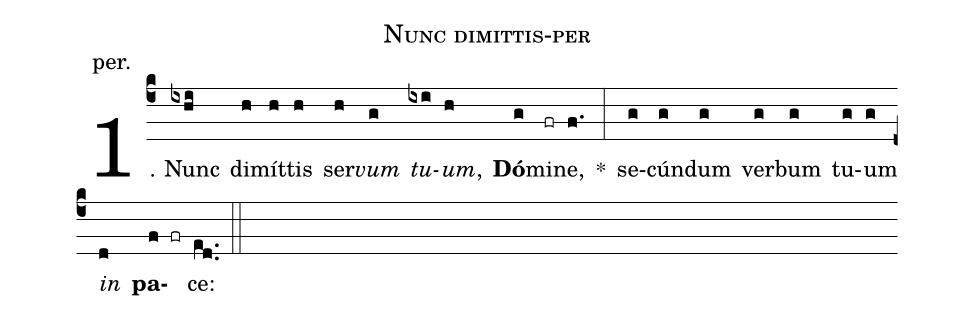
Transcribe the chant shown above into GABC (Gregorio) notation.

name: Nunc dimittis-per;
annotation: per.;
%%
(c4)1. Nunc(ixhi) di(h)mít(h)tis(h) ser(h)<i>vum</i>(g) <i>tu</i>(ixi)<i>um</i>,(h) <b>Dó</b>(g)mi(fr)ne,(f.) *(:) se(g)cún(g)dum(g) ver(g)bum(g) tu(g)um(g) <i>in</i>(d) <b>pa</b>(f fr)ce:(ed..) (::)
